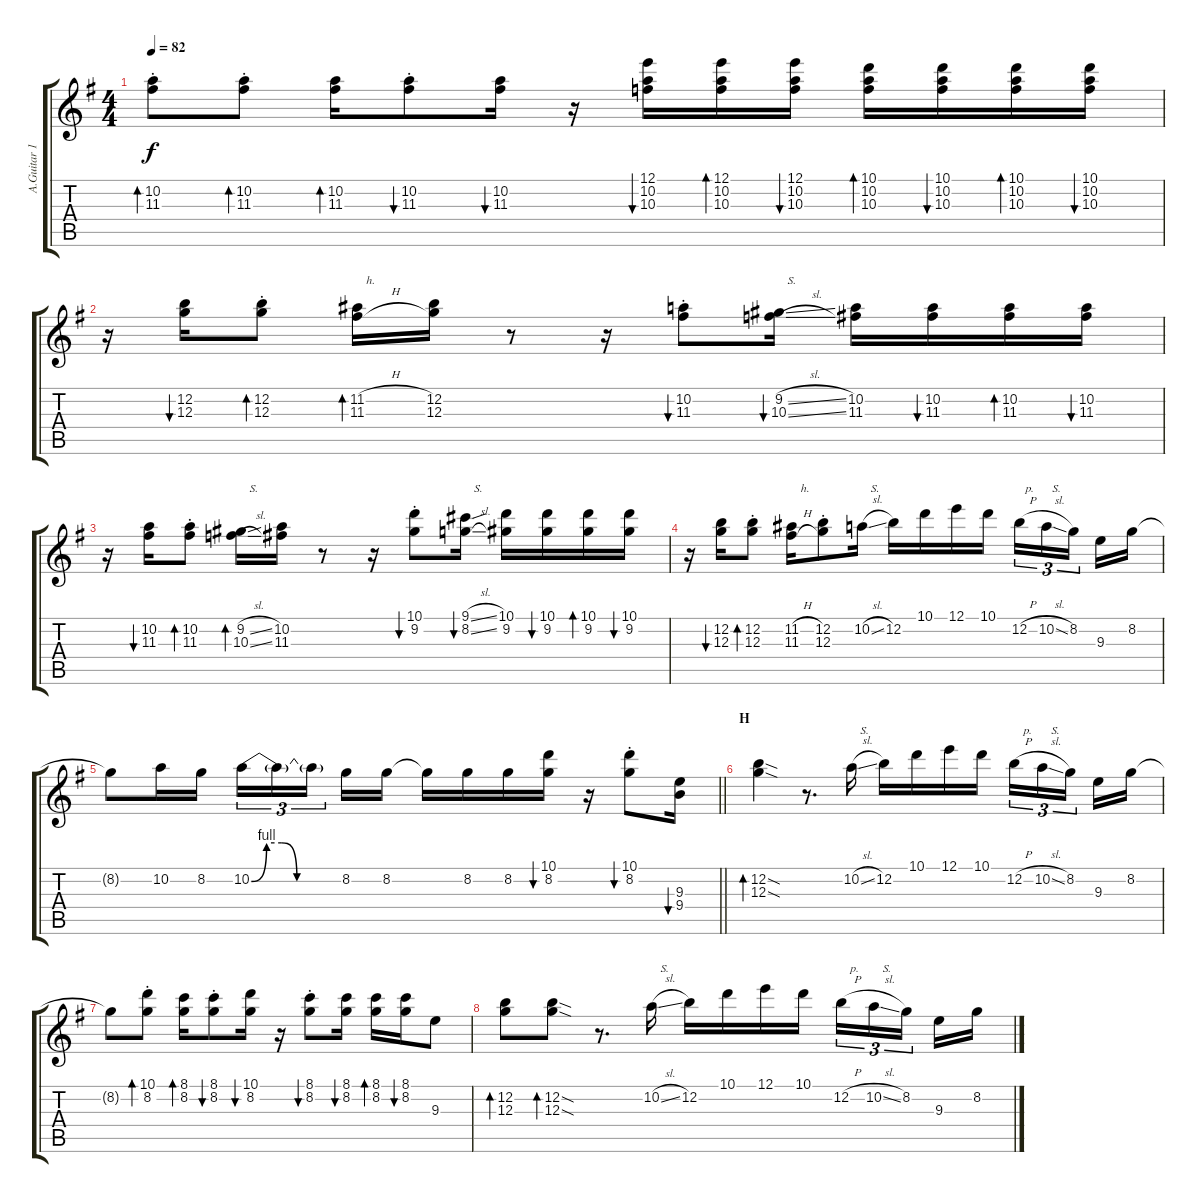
\track ("A.Guitar 1" "A.Guitar 1") {instrument acousticguitarsteel}
\staff {score tabs}
\tuning (E4 B3 G3 D3 A2 E2) {hide}
\ts (4 4)
\tempo 82
\clef g2
\ks g
(10.2{st} 11.3{st}).8{bd 30 dy f} (10.2{st} 11.3{st}).8{bd 30} (10.2 11.3).16{bd 30} (10.2{st} 11.3{st}).8{bu 30} (10.2 11.3).16{bu 30} r.16 (12.1 10.2 10.3).16{bu 30} (12.1 10.2 10.3).16{bd 30} (12.1 10.2 10.3).16{bu 30} (10.1 10.2 10.3).16{bd 30} (10.1 10.2 10.3).16{bu 30} (10.1 10.2 10.3).16{bd 30} (10.1 10.2 10.3).16{bu 30} |
r.16 (12.2 12.3).16{bu 30} (12.2{st} 12.3{st}).8{bd 30} (11.2{h} 11.3{h}).16{bd 30 txt "   h."} (12.2 12.3).16 r.8 r.16 (10.2{st} 11.3{st}).8{bu 30} (9.2{sl} 10.3{sl}).16{bu 30 txt "   S."} (10.2 11.3).16 (10.2 11.3).16{bu 30} (10.2 11.3).16{bd 30} (10.2 11.3).16{bu 30} |
r.16 (10.2 11.3).16{bu 30} (10.2{st} 11.3{st}).8{bd 30} (9.2{sl} 10.3{sl}).16{bd 30 txt "   S."} (10.2 11.3).16 r.8 r.16 (10.1{st} 9.2{st}).8{bu 30} (9.1{sl} 8.2{sl}).16{bu 30 txt "   S."} (10.1 9.2).16 (10.1 9.2).16{bu 30} (10.1 9.2).16{bd 30} (10.1 9.2).16{bu 30} |
r.16 (12.2 12.3).16{bu 30} (12.2{st} 12.3{st}).8{bd 30} (11.2{h} 11.3{h}).16{txt "   h."} (12.2{st} 12.3{st}).8 10.2{sl}.16{txt "   S."} 12.2.16 10.1.16 12.1.16 10.1.16 12.2{h}.16{tu (3 2) txt "  p."} 10.2{sl}.16{tu (3 2) txt "  S."} 8.2.16{tu (3 2) beam splitsecondary} 9.3.16 8.2.16 |
\barLineRight lightlight
8.2{t}.8 10.2.16 8.2.16 10.2{be (custom 0 0 10 4 20 4 30 0 60 0)}.16{tu (3 2)} 10.2{t}.16{tu (3 2)} 10.2{t}.16{tu (3 2) beam splitsecondary} 8.2.16 8.2.16 8.2{t}.16 8.2.16 8.2.16 (10.1 8.2).16{bu 30} r.16 (10.1{st} 8.2{st}).8{bu 30} (9.3 9.4).16{bu 30} |
\section ("" "H")
(12.2{sod} 12.3{sod}).4{bd 30} r.8{d} 10.2{sl}.16{txt "   S."} 12.2.16 10.1.16 12.1.16 10.1.16 12.2{h}.16{tu (3 2) txt "   p."} 10.2{sl}.16{tu (3 2) txt "   S."} 8.2.16{tu (3 2) beam splitsecondary} 9.3.16 8.2.16 |
8.2{t}.8 (10.1{st} 8.2{st}).8{bd 30} (8.1 8.2).16{bd 30} (8.1{st} 8.2{st}).8{bu 30} (10.1 8.2).16{bu 30} r.16 (8.1{st} 8.2{st}).8{bu 30} (8.1 8.2).16{bu 30} (8.1 8.2).16{bd 30} (8.1 8.2).16{bu 30} 9.3.8 |
(12.2 12.3).8{bd 30} (12.2{sod} 12.3{sod}).8{bd 30} r.8{d} 10.2{sl}.16{txt "   S."} 12.2.16 10.1.16 12.1.16 10.1.16 12.2{h}.16{tu (3 2) txt "   p."} 10.2{sl}.16{tu (3 2) txt "   S."} 8.2.16{tu (3 2) beam splitsecondary} 9.3.16 8.2.16
